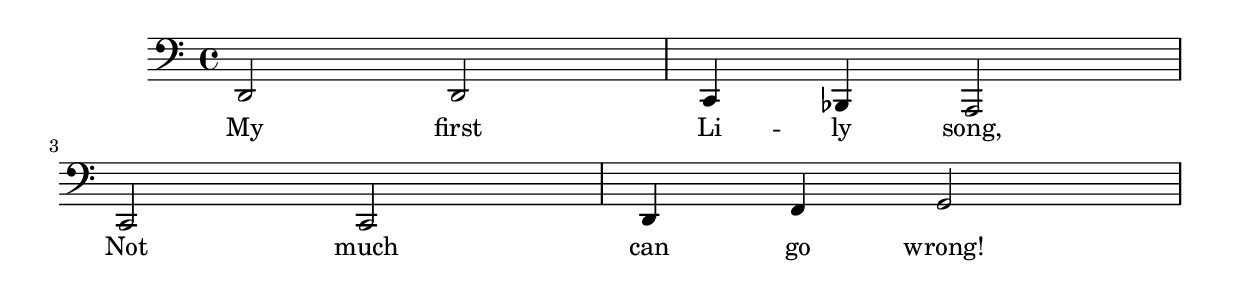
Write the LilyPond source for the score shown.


%% A simple song in LilyPond
<<
  \relative {
    \clef bass
    d,2 d c4 bes a2 \break
    c2 c d4 f g2
  }
  \addlyrics {
    My first Li -- ly song,
    Not much can go wrong!
  }
>>

%% Optional helper for automatic updating by convert-ly.  May be omitted.
\version "2.10.0"
    
